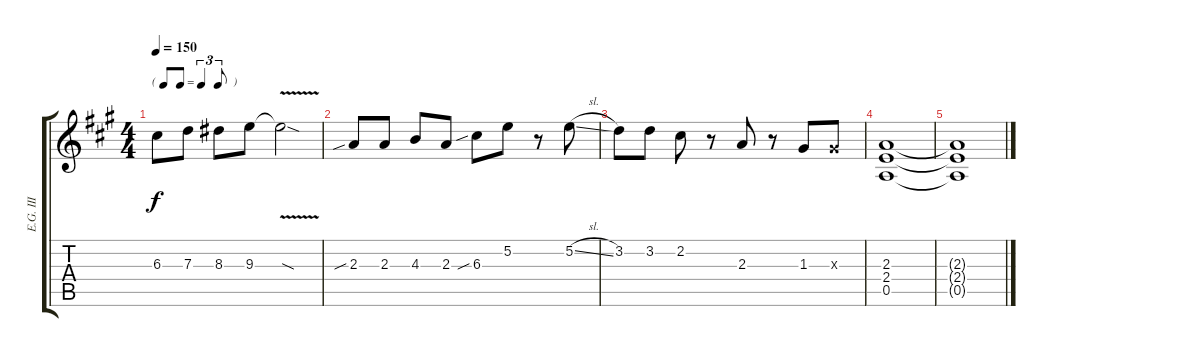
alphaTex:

\track ("E.G. III" "E.G. III") {instrument distortionguitar}
\staff {score tabs}
\tuning (E4 B3 G3 D3 A2 E2) {hide}
\ts (4 4)
\tf triplet8th
\tempo 150
\clef g2
\ks a
6.3.8{dy f} 7.3.8 8.3.8 9.3.8 9.3{v sod t}.2 |
2.3{sib}.8 2.3.8 4.3.8 2.3.8 6.3{sib}.8 5.2.8 r.8 5.2{sl}.8 |
3.2.8 3.2.8 2.2.8 r.8 2.3.8 r.8 1.3.8 1.3{x}.8 |
(2.3 2.4 0.5).1 |
(2.3{t} 2.4{t} 0.5{t}).1
